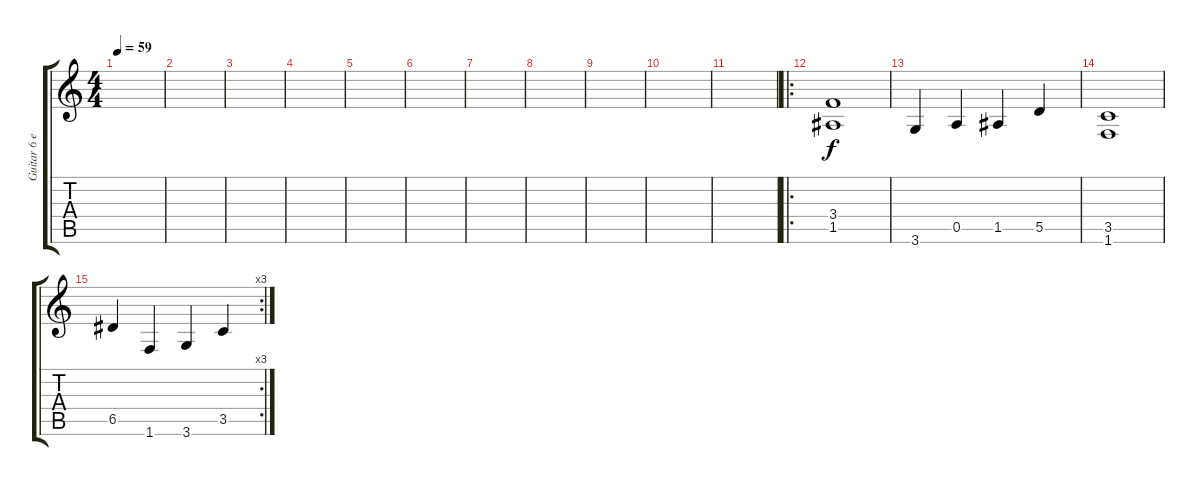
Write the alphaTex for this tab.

\track ("Guitar 6 et  7" "Guitar 6 e") {instrument overdrivenguitar}
\staff {score tabs}
\tuning (E4 B3 G3 D3 A2 E2) {hide}
\ts (4 4)
\tempo 59
\clef g2
\ks c
|
|
|
|
|
|
|
|
|
|
|
\ro
(3.4 1.5).1 |
3.6.4 0.5.4 1.5.4 5.5.4 |
(3.5 1.6).1 |
\rc 3
6.5.4 1.6.4 3.6.4 3.5.4
